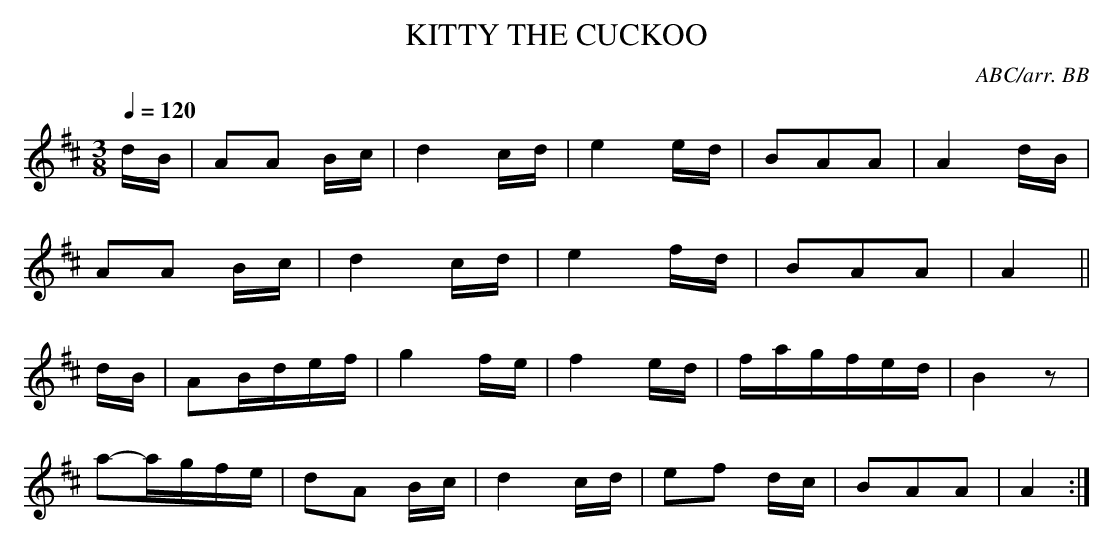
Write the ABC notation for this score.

X:1
T:KITTY THE CUCKOO
C:ABC/arr. BB
Q:1/4=120
L:1/8
M:3/8
K:D
d/B/|AA B/c/|d2 c/d/|e2 e/d/|BAA|A2 d/B/|
AA B/c/|d2 c/d/|e2 f/d/|BAA|A2 ||
d/B/|AB/d/e/f/|g2 f/e/|f2 e/d/|f/a/g/f/e/d/|B2z|
a-a/g/f/e/|dA B/c/|d2 c/d/|ef d/c/|BAA|A2 :|
